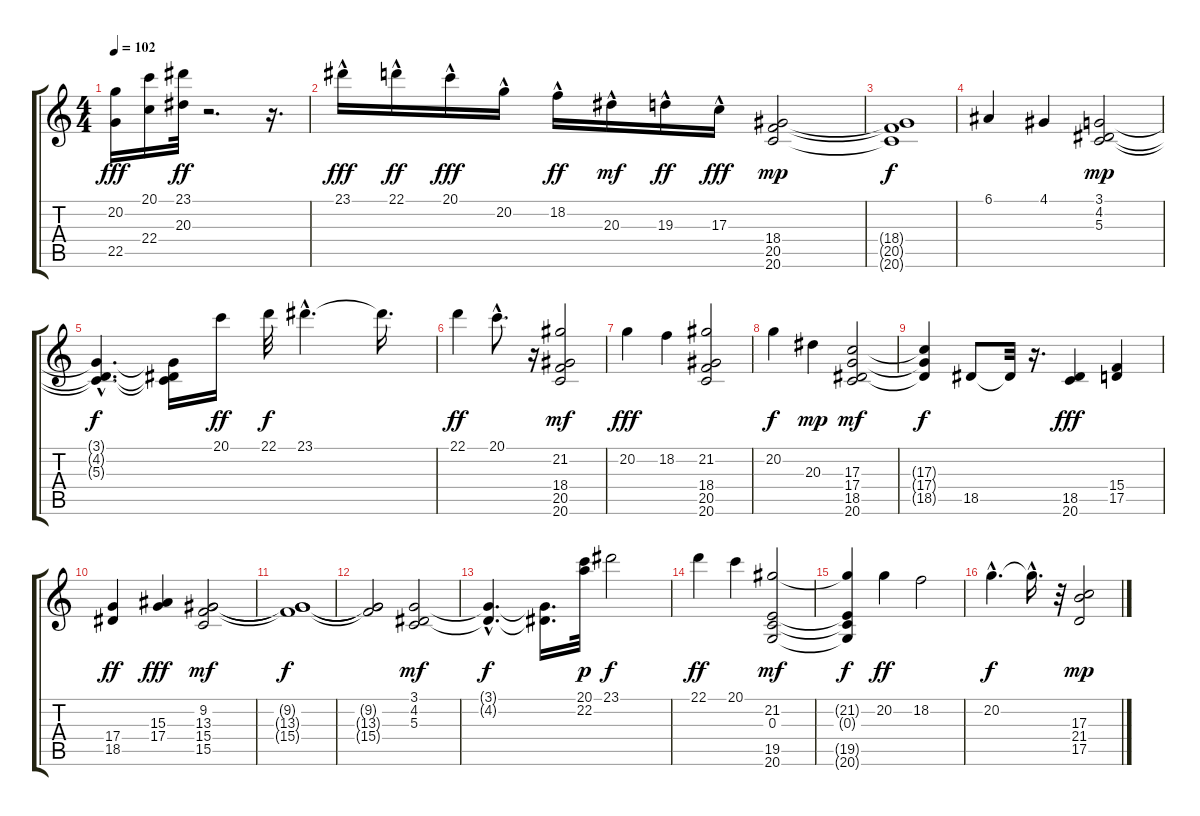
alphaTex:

\track "" {instrument stringensemble1}
\staff {score tabs}
\tuning (E4 B3 G3 D3 A2 E2) {hide}
\ts (4 4)
\tempo 102
\clef g2
\ks c
(20.2 22.5).16{dy fff} (20.1 22.4).16 (23.1 20.3).32{dy ff} r.2{d} r.16{d} |
23.1{hac}.16{dy fff} 22.1{hac}.16{dy ff} 20.1{hac}.16{dy fff} 20.2{hac}.16 18.2{hac}.16{dy ff} 20.3{hac}.16{dy mf} 19.3{hac}.16{dy ff} 17.3{hac}.16{dy fff} (18.4 20.5 20.6).2{dy mp} |
(18.4{t} 20.5{t} 20.6{t}).1{dy f} |
6.1.4 4.1.4 (3.1 4.2 5.3).2{dy mp} |
(3.1{hac t} 4.2{hac t} 5.3{hac t}).4{d dy f} (3.1{t} 4.2{t} 5.3{t}).16 20.1.16{dy ff} 22.1.32{dy f} 23.1{hac}.4{d} 23.1{t}.16{d} |
22.1.4{dy ff} 20.1{hac}.8{d} r.16 (21.2 18.4 20.5 20.6).2{dy mf} |
20.2.4{dy fff} 18.2.4 (21.2 18.4 20.5 20.6).2 |
20.2.4{dy f} 20.3.4{dy mp} (17.3 17.4 18.5 20.6).2{dy mf} |
(17.3{t} 17.4{t} 18.5{t}).4{dy f} 18.5.8 18.5{t}.32 r.16{d} (18.5 20.6).4{dy fff} (15.4 17.5).4 |
(17.4 18.5).4{dy ff} (15.3 17.4).4{dy fff} (9.2 13.3 15.4 15.5).2{dy mf} |
(9.2{t} 13.3{t} 15.4{t}).1{dy f} |
(9.2{t} 13.3{t} 15.4{t}).2 (3.1 4.2 5.3).2{dy mf} |
(3.1{hac t} 4.2{hac t}).4{d dy f} (3.1{t} 4.2{t}).16{d} (20.1 22.2).32{dy p} 23.1.2{dy f} |
22.1.4{dy ff} 20.1.4 (21.2 0.3 19.5 20.6).2{dy mf} |
(21.2{t} 0.3{t} 19.5{t} 20.6{t}).4{dy f} 20.2.4{dy ff} 18.2.2 |
20.2{hac}.4{d dy f} 20.2{hac t}.16{d} r.32 (17.3 21.4 17.5).2{dy mp}
